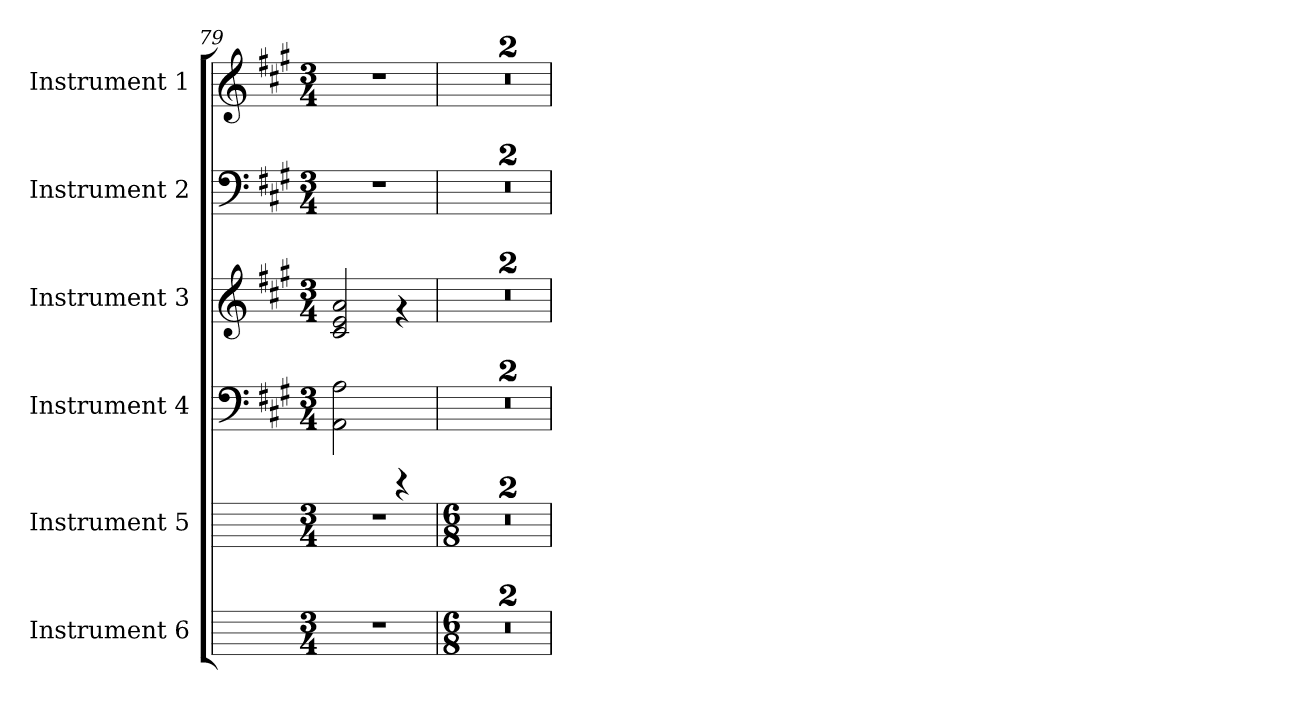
**kern	**kern	**kern	**kern	**kern	**kern
*part6	*part5	*part4	*part3	*part2	*part1
*staff6	*staff5	*staff4	*staff3	*staff2	*staff1
*I"Instrument 6	*I"Instrument 5	*I"Instrument 4	*I"Instrument 3	*I"Instrument 2	*I"Instrument 1
*	*	*clefF4	*clefG2	*clefF4	*clefG2
*k[]	*k[]	*k[f#c#g#]	*k[f#c#g#]	*k[f#c#g#]	*k[f#c#g#]
*C:	*C:	*A:	*A:	*A:	*A:
*M3/4	*M3/4	*M3/4	*M3/4	*M3/4	*M3/4
=79	=79	=79	=79	=79	=79
2.r	2.r	2A\ 2AA\	2a/ 2e/ 2c#/	2.r	2.r
.	.	4rCCC	4rf	.	.
!!LO:PB:g=z
=80!	=80!	=80!	=80!	=80!	=80!
*	*	*	*	*	*
*M6/8	*M6/8	*	*	*	*
2.r	2.r	2.r	2.r	2.r	2.r
=81	=81	=81	=81	=81	=81
2.r	2.r	2.r	2.r	2.r	2.r
=	=	=	=	=	=
*-	*-	*-	*-	*-	*-
